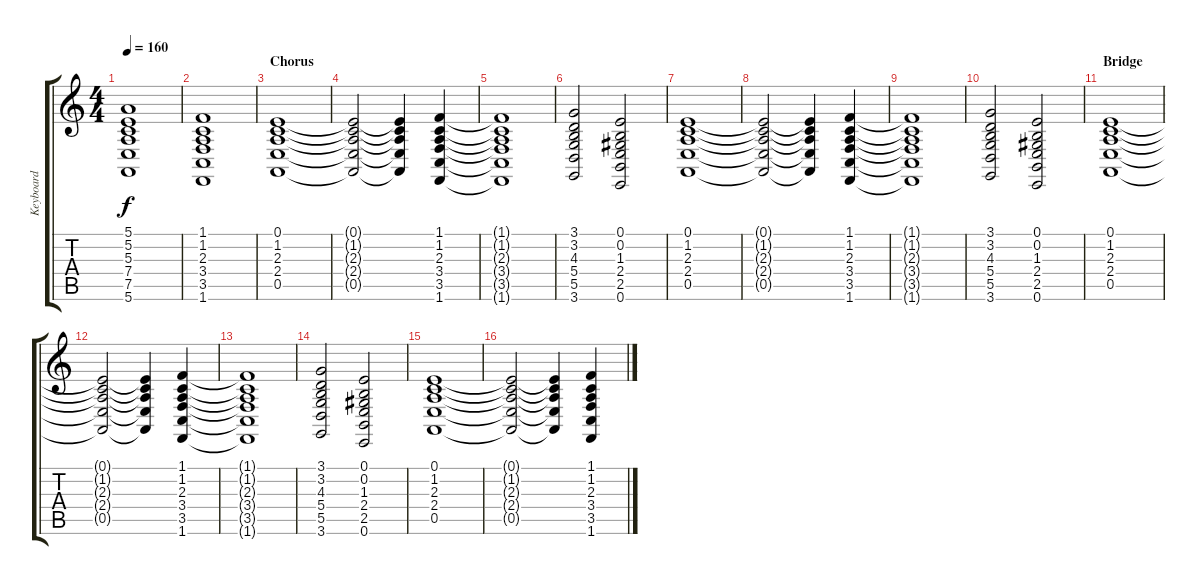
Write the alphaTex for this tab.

\track ("Keyboard" "Keyboard") {instrument stringensemble1}
\staff {score tabs}
\tuning (E4 B3 G3 D3 A2 E2) {hide}
\ts (4 4)
\tempo 160
\clef g2
\ks c
(5.1 5.2 5.3 7.4 7.5 5.6).1{dy f} |
(1.1 1.2 2.3 3.4 3.5 1.6).1 |
\section ("" "Chorus")
(0.1 1.2 2.3 2.4 0.5).1 |
(0.1{t} 1.2{t} 2.3{t} 2.4{t} 0.5{t}).2 (0.1{t} 1.2{t} 2.3{t} 2.4{t} 0.5{t}).4 (1.1 1.2 2.3 3.4 3.5 1.6).4 |
(1.1{t} 1.2{t} 2.3{t} 3.4{t} 3.5{t} 1.6{t}).1 |
(3.1 3.2 4.3 5.4 5.5 3.6).2 (0.1 0.2 1.3 2.4 2.5 0.6).2 |
(0.1 1.2 2.3 2.4 0.5).1 |
(0.1{t} 1.2{t} 2.3{t} 2.4{t} 0.5{t}).2 (0.1{t} 1.2{t} 2.3{t} 2.4{t} 0.5{t}).4 (1.1 1.2 2.3 3.4 3.5 1.6).4 |
(1.1{t} 1.2{t} 2.3{t} 3.4{t} 3.5{t} 1.6{t}).1 |
(3.1 3.2 4.3 5.4 5.5 3.6).2 (0.1 0.2 1.3 2.4 2.5 0.6).2 |
\section ("" "Bridge")
(0.1 1.2 2.3 2.4 0.5).1 |
(0.1{t} 1.2{t} 2.3{t} 2.4{t} 0.5{t}).2 (0.1{t} 1.2{t} 2.3{t} 2.4{t} 0.5{t}).4 (1.1 1.2 2.3 3.4 3.5 1.6).4 |
(1.1{t} 1.2{t} 2.3{t} 3.4{t} 3.5{t} 1.6{t}).1 |
(3.1 3.2 4.3 5.4 5.5 3.6).2 (0.1 0.2 1.3 2.4 2.5 0.6).2 |
(0.1 1.2 2.3 2.4 0.5).1 |
(0.1{t} 1.2{t} 2.3{t} 2.4{t} 0.5{t}).2 (0.1{t} 1.2{t} 2.3{t} 2.4{t} 0.5{t}).4 (1.1 1.2 2.3 3.4 3.5 1.6).4
